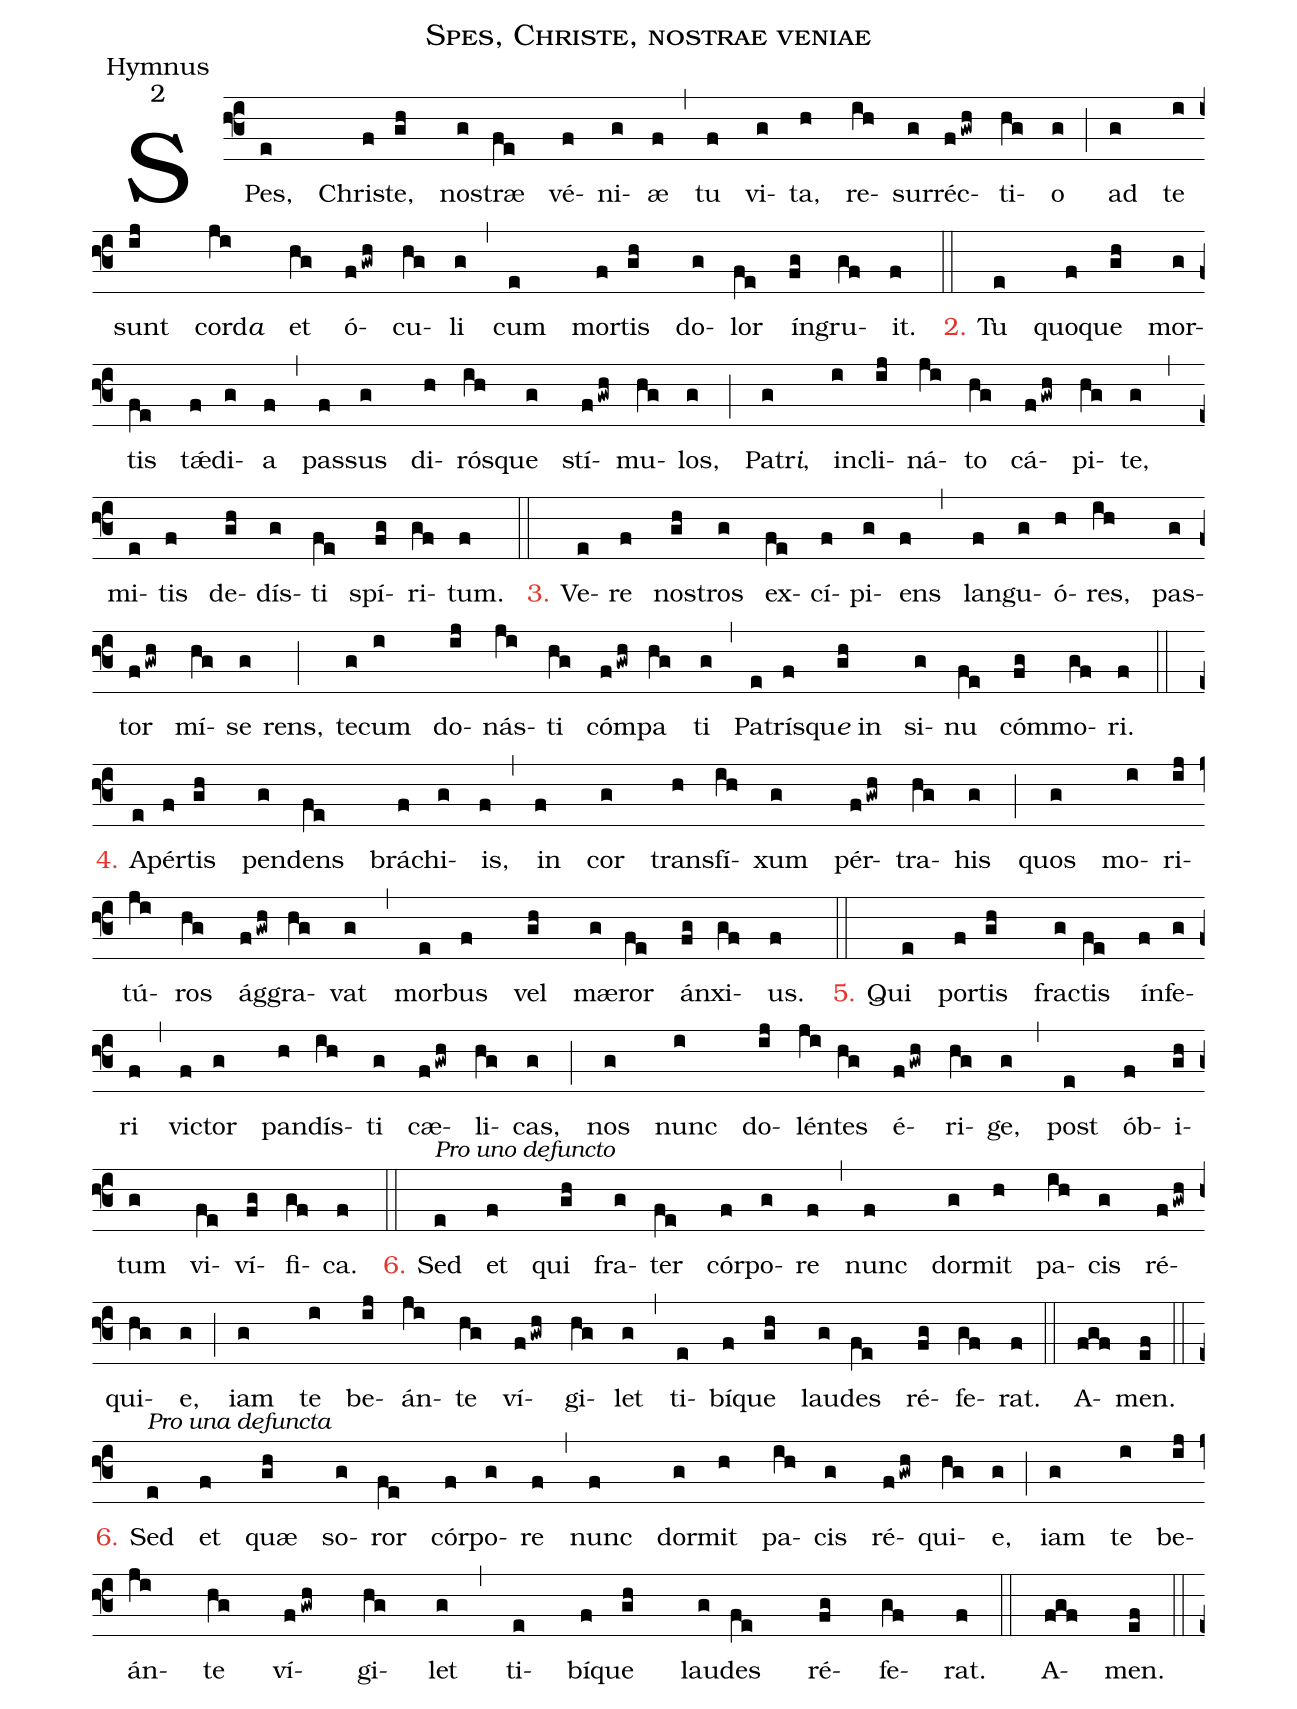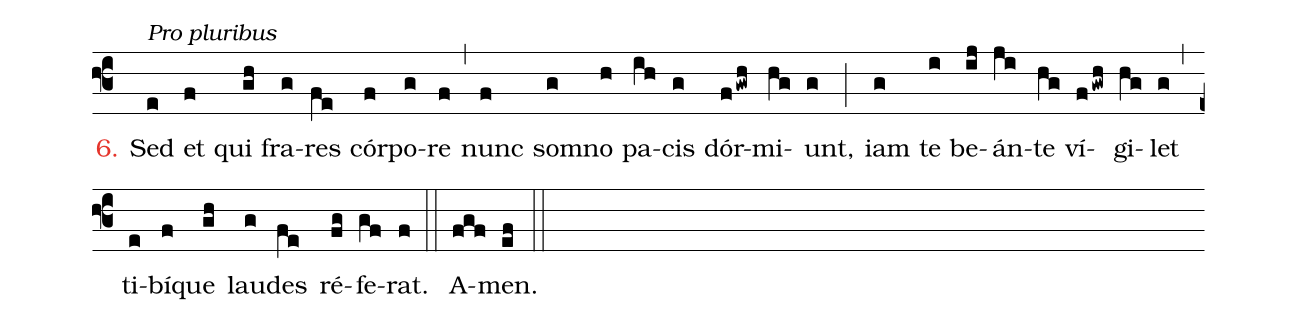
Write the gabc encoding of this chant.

name:Spes, Christe, nostrae veniae;
office-part:Hymnus;
mode:2;
%%
(f3) SPes,(e) Chri(f)ste,(gh) nos(g)tr<sp>ae</sp>(fe) vé(f)ni(g)<sp>ae</sp>(f) (,) tu(f) vi(g)ta,(h) re(ih)sur(g)réc(fgwh)ti(hg)o(g) (;) ad(g) te(i) sunt(ij) cord<i>a</i>(ji) et(hg) ó(fgwh)cu(hg)li(g) (,) cum(e) mor(f)tis(gh) do(g)lor(fe) ín(fg)gru(gf)it.(f) (::)
<c>2.</c> Tu(e) quo(f)que(gh) mor(g)tis(fe) t<sp>'ae</sp>(f)di(g)a(f) (,) pas(f)sus(g) di(h)rós(ih)que(g) stí(fgwh)mu(hg)los,(g) (;) Patr<i>i</i>,(g) in(i)cli(ij)ná(ji)to(hg) cá(fgwh)pi(hg)te,(g) (,) mi(e)tis(f) de(gh)dís(g)ti(fe) spí(fg)ri(gf)tum.(f) (::)
<c>3.</c> Ve(e)re(f) nos(gh)tros(g) ex(fe)cí(f)pi(g)ens(f) (,) lan(f)gu(g)ó(h)res,(ih) pas(g)tor(fgwh) mí(hg)se(g)rens,(;) te(g)cum(i) do(ij)nás(ji)ti(hg) cóm(fgwh)pa(hg) ti(g) (,) Pat(e)rís(f)qu<i>e</i> in(gh) si(g)nu(fe) cóm(fg)mo(gf)ri.(f) (::)
<c>4.</c> A(e)pér(f)tis(gh) pen(g)dens(fe) brá(f)chi(g)is,(f) (,) in(f) cor(g) trans(h)fí(ih)xum(g) pér(fgwh)tra(hg)his(g) (;) quos(g) mo(i)ri(ij)tú(ji)ros(hg) ág(fgwh)gra(hg)vat(g) (,) mor(e)bus(f) vel(gh) m<sp>æ</sp>(g)ror(fe) án(fg)xi(gf)us.(f) (::)
<c>5.</c> Qui(e) por(f)tis(gh) frac(g)tis(fe) ín(f)fe(g)ri(f) (,) vic(f)tor(g) pan(h)dís(ih)ti(g) c<sp>æ</sp>(fgwh)li(hg)cas,(g) (;) nos(g) nunc(i) do(ij)lén(ji)tes(hg) é(fgwh)ri(hg)ge,(g) (,) post(e) ób(f)i(gh)tum(g) vi(fe)ví(fg)fi(gf)ca.(f) (::)
<c>6.</c> <alt>Pro uno defuncto</alt>Sed(e) et(f) qui(gh) fra(g)ter(fe) cór(f)po(g)re(f) (,) nunc(f) dor(g)mit(h) pa(ih)cis(g) ré(fgwh)qui(hg)e,(g) (;) iam(g) te(i) be(ij)án(ji)te(hg) ví(fgwh)gi(hg)let(g) (,) ti(e)bí(f)que(gh) lau(g)des(fe) ré(fg)fe(gf)rat.(f) (::) A(fgf)men.(ef) (::)(z)
<c>6.</c> <alt>Pro una defuncta</alt>Sed(e) et(f) qu<sp>ae</sp>(gh) so(g)ror(fe) cór(f)po(g)re(f) (,) nunc(f) dor(g)mit(h) pa(ih)cis(g) ré(fgwh)qui(hg)e,(g) (;) iam(g) te(i) be(ij)án(ji)te(hg) ví(fgwh)gi(hg)let(g) (,) ti(e)bí(f)que(gh) lau(g)des(fe) ré(fg)fe(gf)rat.(f) (::) A(fgf)men.(ef) (::)(z)
<c>6.</c> <alt>Pro pluribus</alt>Sed(e) et(f) qui(gh) fra(g)res(fe) cór(f)po(g)re(f) (,) nunc(f) som(g)no(h) pa(ih)cis(g) dór(fgwh)mi(hg)unt,(g) (;) iam(g) te(i) be(ij)án(ji)te(hg) ví(fgwh)gi(hg)let(g) (,) ti(e)bí(f)que(gh) lau(g)des(fe) ré(fg)fe(gf)rat.(f) (::) A(fgf)men.(ef) (::)
